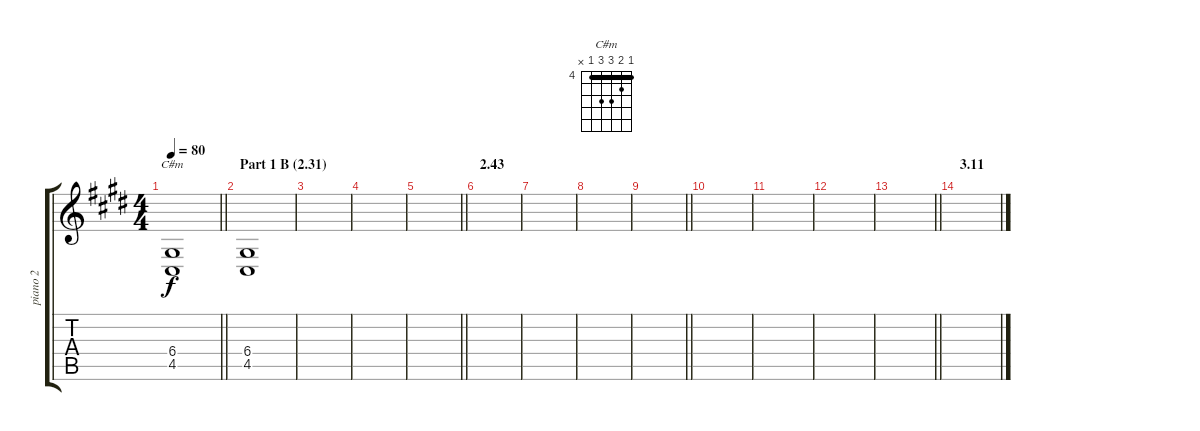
\track ("piano 2" "piano 2") {instrument acousticgrandpiano}
\staff {score tabs}
\tuning (E4 B3 G3 D3 A2 E2) {hide}
\chord ("C#m" 4 5 6 6 4 x) {firstfret 4 barre 4}
\ts (4 4)
\tempo 80
\clef g2
\barLineRight lightlight
\ks e
(6.4 4.5).1{ch "C#m" dy f} |
\section ("" "Part 1 B (2.31)")
(6.4 4.5).1 |
|
|
\barLineRight lightlight
|
\section ("" "2.43")
|
|
|
\barLineRight lightlight
|
|
|
|
\barLineRight lightlight
|
\section ("" "3.11")
